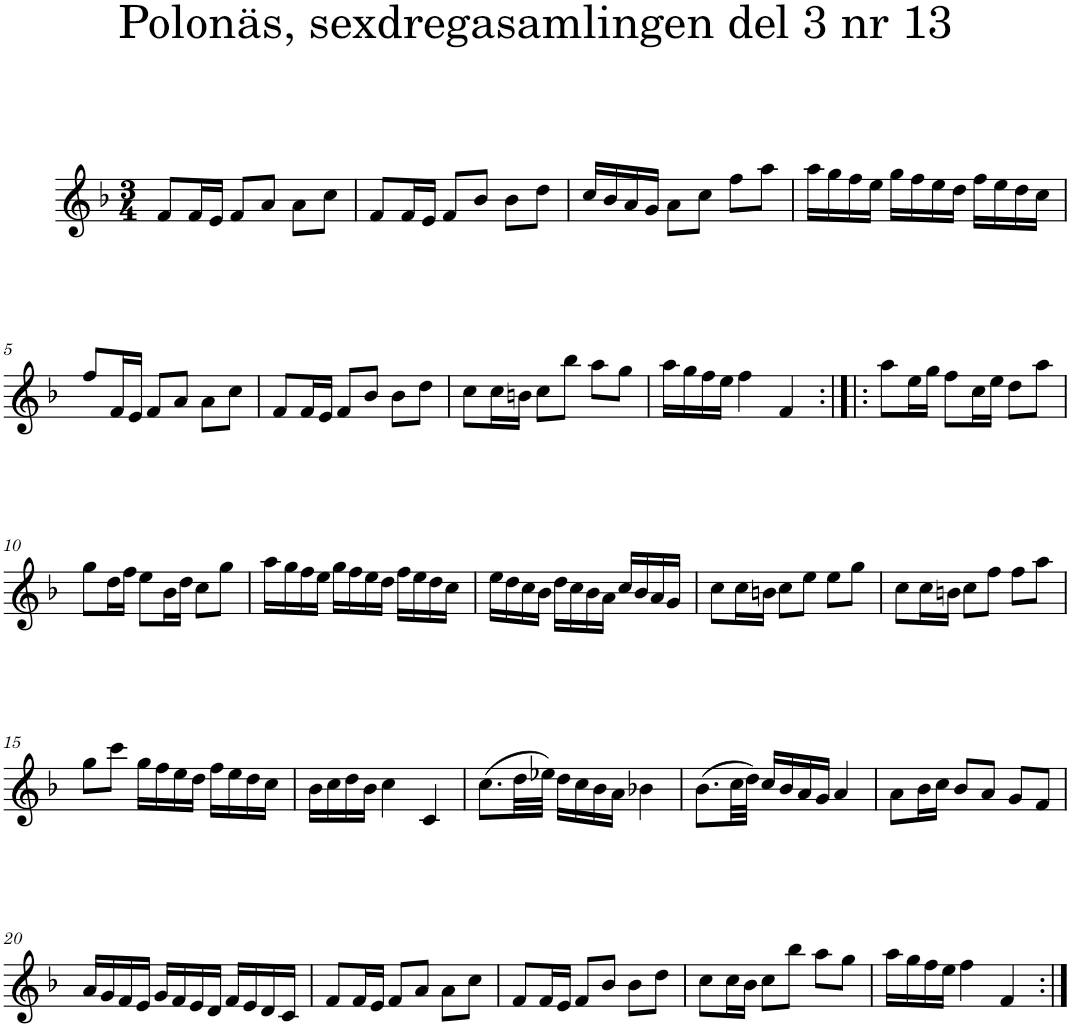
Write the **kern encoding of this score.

**kern
*part1
*staff1
*I"Piano
*I'Pno
*clefG2
*k[b-]
*F:
*M3/4
=1
8f/L
16f/L
16e/JJ
8f/L
8a/J
8a\L
8cc\J
=2
8f/L
16f/L
16e/JJ
8f/L
8b-/J
8b-\L
8dd\J
=3
16cc/LL
16b-/
16a/
16g/JJ
8a\L
8cc\J
8ff\L
8aa\J
=4
16aa\LL
16gg\
16ff\
16ee\JJ
16gg\LL
16ff\
16ee\
16dd\JJ
16ff\LL
16ee\
16dd\
16cc\JJ
!!LO:LB:g=z
=5
8ff/L
16f/L
16e/JJ
8f/L
8a/J
8a\L
8cc\J
=6
8f/L
16f/L
16e/JJ
8f/L
8b-/J
8b-\L
8dd\J
=7
8cc\L
16cc\L
16bn\JJ
8cc\L
8bb-\J
8aa\L
8gg\J
=8
16aa\LL
16gg\
16ff\
16ee\JJ
4ff\
4f/
=9:|!|:
8aa\L
16ee\L
16gg\JJ
8ff\L
16cc\L
16ee\JJ
8dd\L
8aa\J
!!LO:LB:g=z
=10
8gg\L
16dd\L
16ff\JJ
8ee\L
16b-\L
16dd\JJ
8cc\L
8gg\J
=11
16aa\LL
16gg\
16ff\
16ee\JJ
16gg\LL
16ff\
16ee\
16dd\JJ
16ff\LL
16ee\
16dd\
16cc\JJ
=12
16ee\LL
16dd\
16cc\
16b-\JJ
16dd\LL
16cc\
16b-\
16a\JJ
16cc/LL
16b-/
16a/
16g/JJ
=13
8cc\L
16cc\L
16bn\JJ
8cc\L
8ee\J
8ee\L
8gg\J
=14
8cc\L
16cc\L
16bn\JJ
8cc\L
8ff\J
8ff\L
8aa\J
!!LO:LB:g=z
=15
8gg\L
8ccc\J
16gg\LL
16ff\
16ee\
16dd\JJ
16ff\LL
16ee\
16dd\
16cc\JJ
=16
16b-\LL
16cc\
16dd\
16b-\JJ
4cc\
4c/
=17
(8.cc\L
32dd\LL
32ee-X\JJJ)
16dd\LL
16cc\
16b-\
16a\JJ
4b-X\
=18
(8.b-\L
32cc\LL
32dd\JJJ)
16cc/LL
16b-/
16a/
16g/JJ
4a/
=19
8a\L
16b-\L
16cc\JJ
8b-/L
8a/J
8g/L
8f/J
!!LO:LB:g=z
=20
16a/LL
16g/
16f/
16e/JJ
16g/LL
16f/
16e/
16d/JJ
16f/LL
16e/
16d/
16c/JJ
=21
8f/L
16f/L
16e/JJ
8f/L
8a/J
8a\L
8cc\J
=22
8f/L
16f/L
16e/JJ
8f/L
8b-/J
8b-\L
8dd\J
=23
8cc\L
16cc\L
16b-\JJ
8cc\L
8bb-\J
8aa\L
8gg\J
=24
16aa\LL
16gg\
16ff\
16ee\JJ
4ff\
4f/
=:|!
*-
